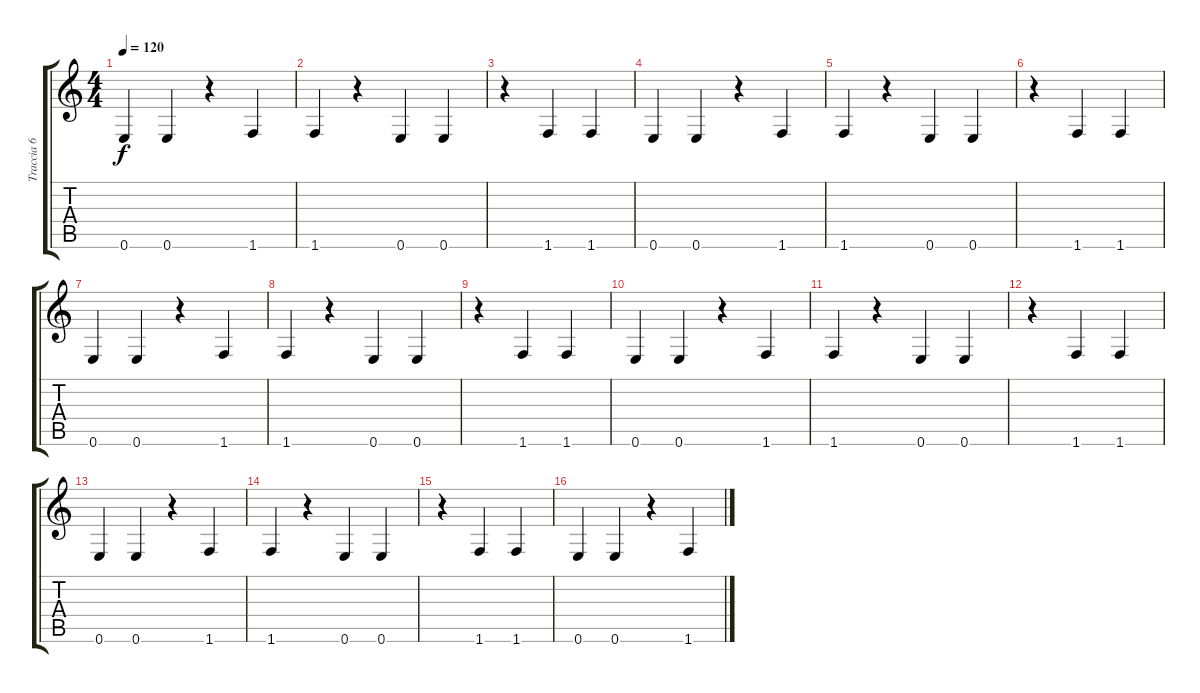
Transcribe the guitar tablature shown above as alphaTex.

\track ("Traccia 6" "Traccia 6") {instrument electricbasspick}
\staff {score tabs}
\tuning (E4 B3 G3 D3 A2 E2) {hide}
\ts (4 4)
\tempo 120
\clef g2
\ks c
0.6.4{dy f} 0.6.4 r.4 1.6.4 |
1.6.4 r.4 0.6.4 0.6.4 |
r.4 1.6.4 1.6.4 |
0.6.4 0.6.4 r.4 1.6.4 |
1.6.4 r.4 0.6.4 0.6.4 |
r.4 1.6.4 1.6.4 |
0.6.4 0.6.4 r.4 1.6.4 |
1.6.4 r.4 0.6.4 0.6.4 |
r.4 1.6.4 1.6.4 |
0.6.4 0.6.4 r.4 1.6.4 |
1.6.4 r.4 0.6.4 0.6.4 |
r.4 1.6.4 1.6.4 |
0.6.4 0.6.4 r.4 1.6.4 |
1.6.4 r.4 0.6.4 0.6.4 |
r.4 1.6.4 1.6.4 |
0.6.4 0.6.4 r.4 1.6.4
